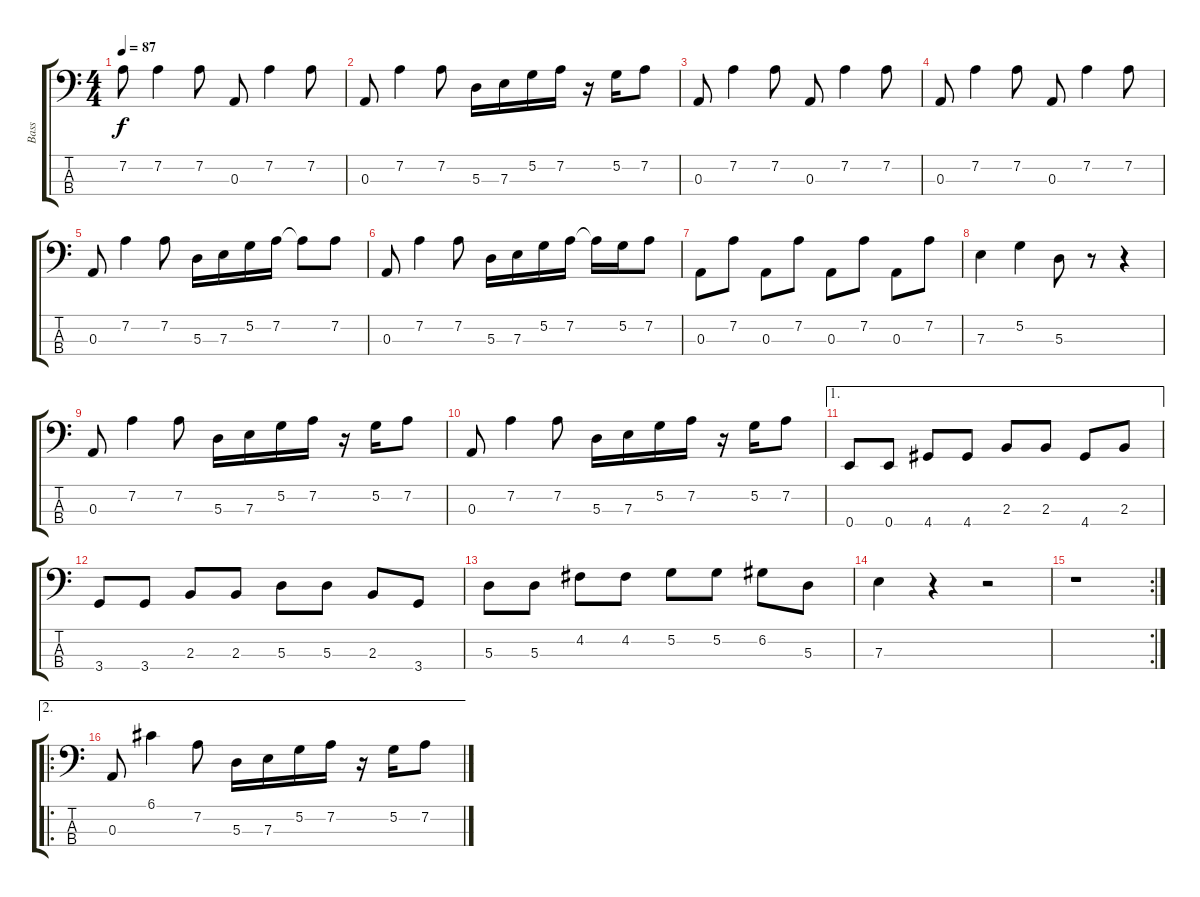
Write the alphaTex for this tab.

\track ("Bass" "Bass") {instrument electricbassfinger}
\staff {score tabs}
\tuning (G2 D2 A1 E1) {hide}
\ts (4 4)
\tempo 87
\clef f4
\ks c
7.2.8{dy f} 7.2.4 7.2.8 0.3.8 7.2.4 7.2.8 |
0.3.8 7.2.4 7.2.8 5.3.16 7.3.16 5.2.16 7.2.16 r.16 5.2.16 7.2.8 |
0.3.8 7.2.4 7.2.8 0.3.8 7.2.4 7.2.8 |
0.3.8 7.2.4 7.2.8 0.3.8 7.2.4 7.2.8 |
0.3.8 7.2.4 7.2.8 5.3.16 7.3.16 5.2.16 7.2.16 7.2{t}.8 7.2.8 |
0.3.8 7.2.4 7.2.8 5.3.16 7.3.16 5.2.16 7.2.16 7.2{t}.16 5.2.16 7.2.8 |
0.3.8 7.2.8 0.3.8 7.2.8 0.3.8 7.2.8 0.3.8 7.2.8 |
7.3.4 5.2.4 5.3.8 r.8 r.4 |
0.3.8 7.2.4 7.2.8 5.3.16 7.3.16 5.2.16 7.2.16 r.16 5.2.16 7.2.8 |
0.3.8 7.2.4 7.2.8 5.3.16 7.3.16 5.2.16 7.2.16 r.16 5.2.16 7.2.8 |
\ae 1
0.4.8 0.4.8 4.4.8 4.4.8 2.3.8 2.3.8 4.4.8 2.3.8 |
3.4.8 3.4.8 2.3.8 2.3.8 5.3.8 5.3.8 2.3.8 3.4.8 |
5.3.8 5.3.8 4.2.8 4.2.8 5.2.8 5.2.8 6.2.8 5.3.8 |
7.3.4 r.4 r.2 |
\rc 2
r.1 |
\ae 2
\ro
0.3.8 6.1.4 7.2.8 5.3.16 7.3.16 5.2.16 7.2.16 r.16 5.2.16 7.2.8
